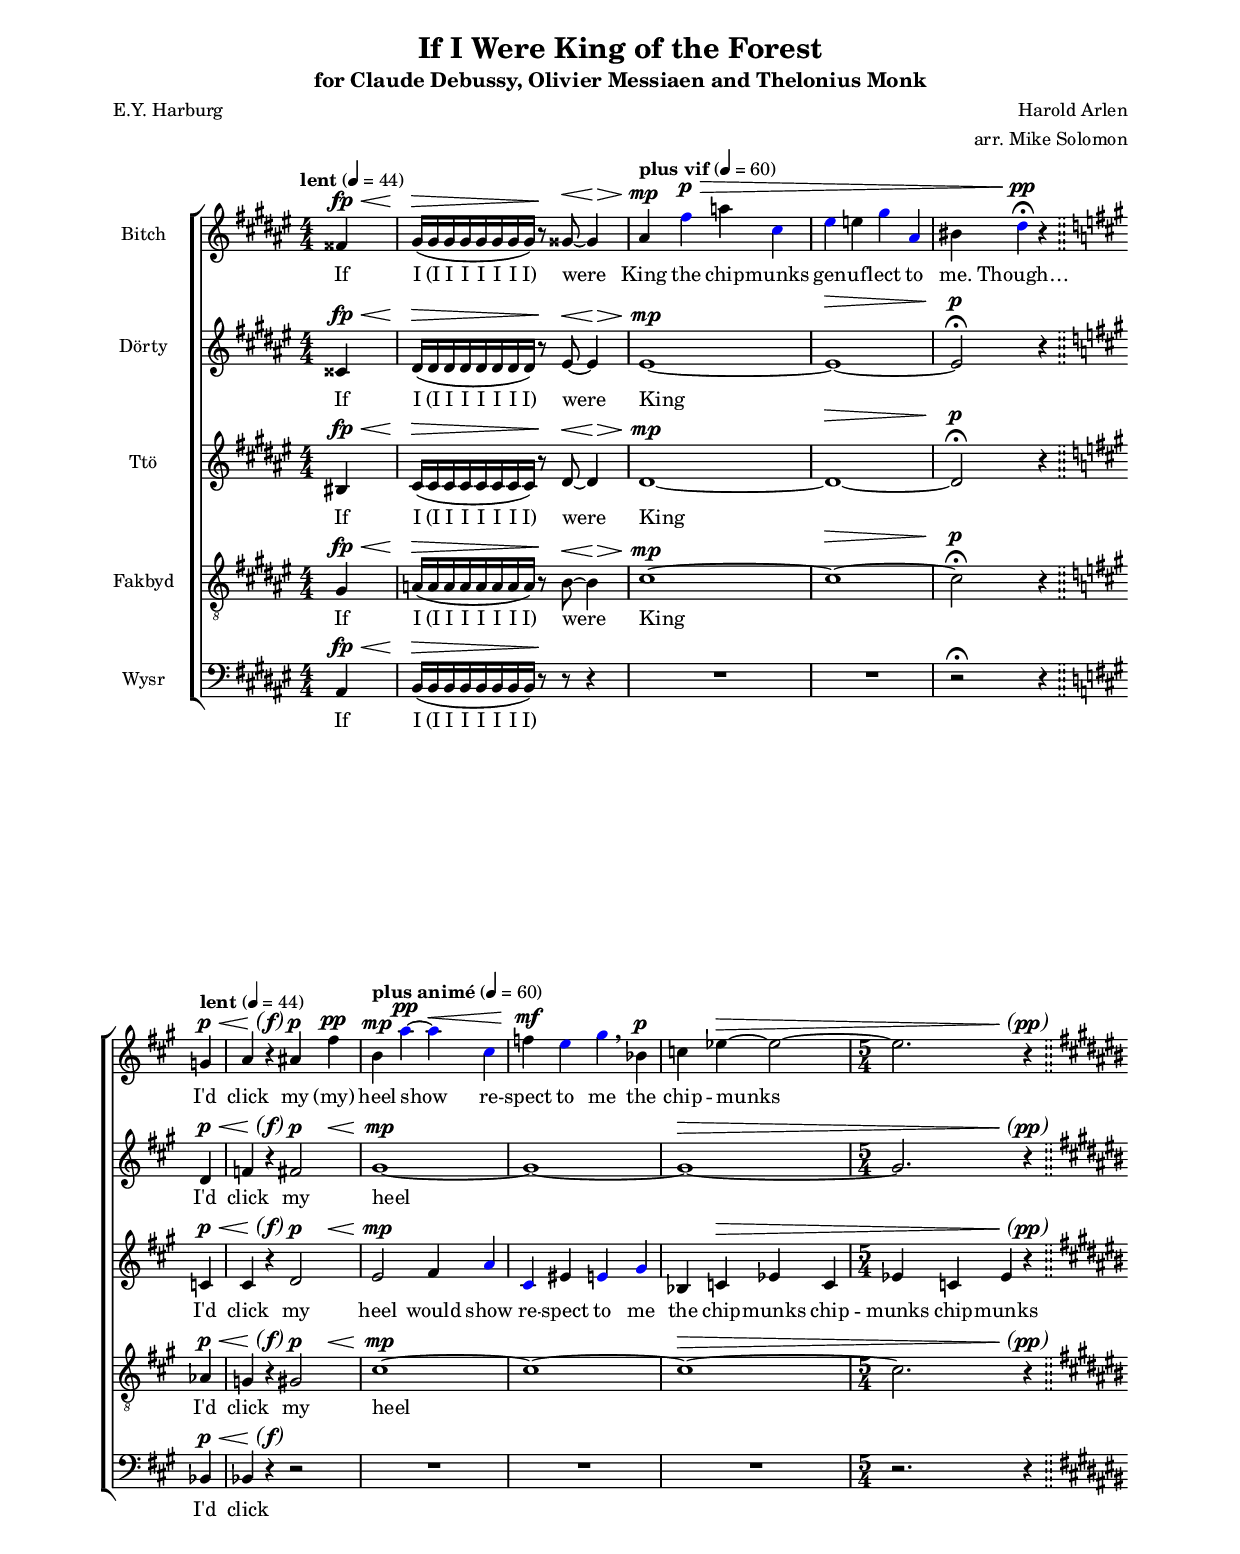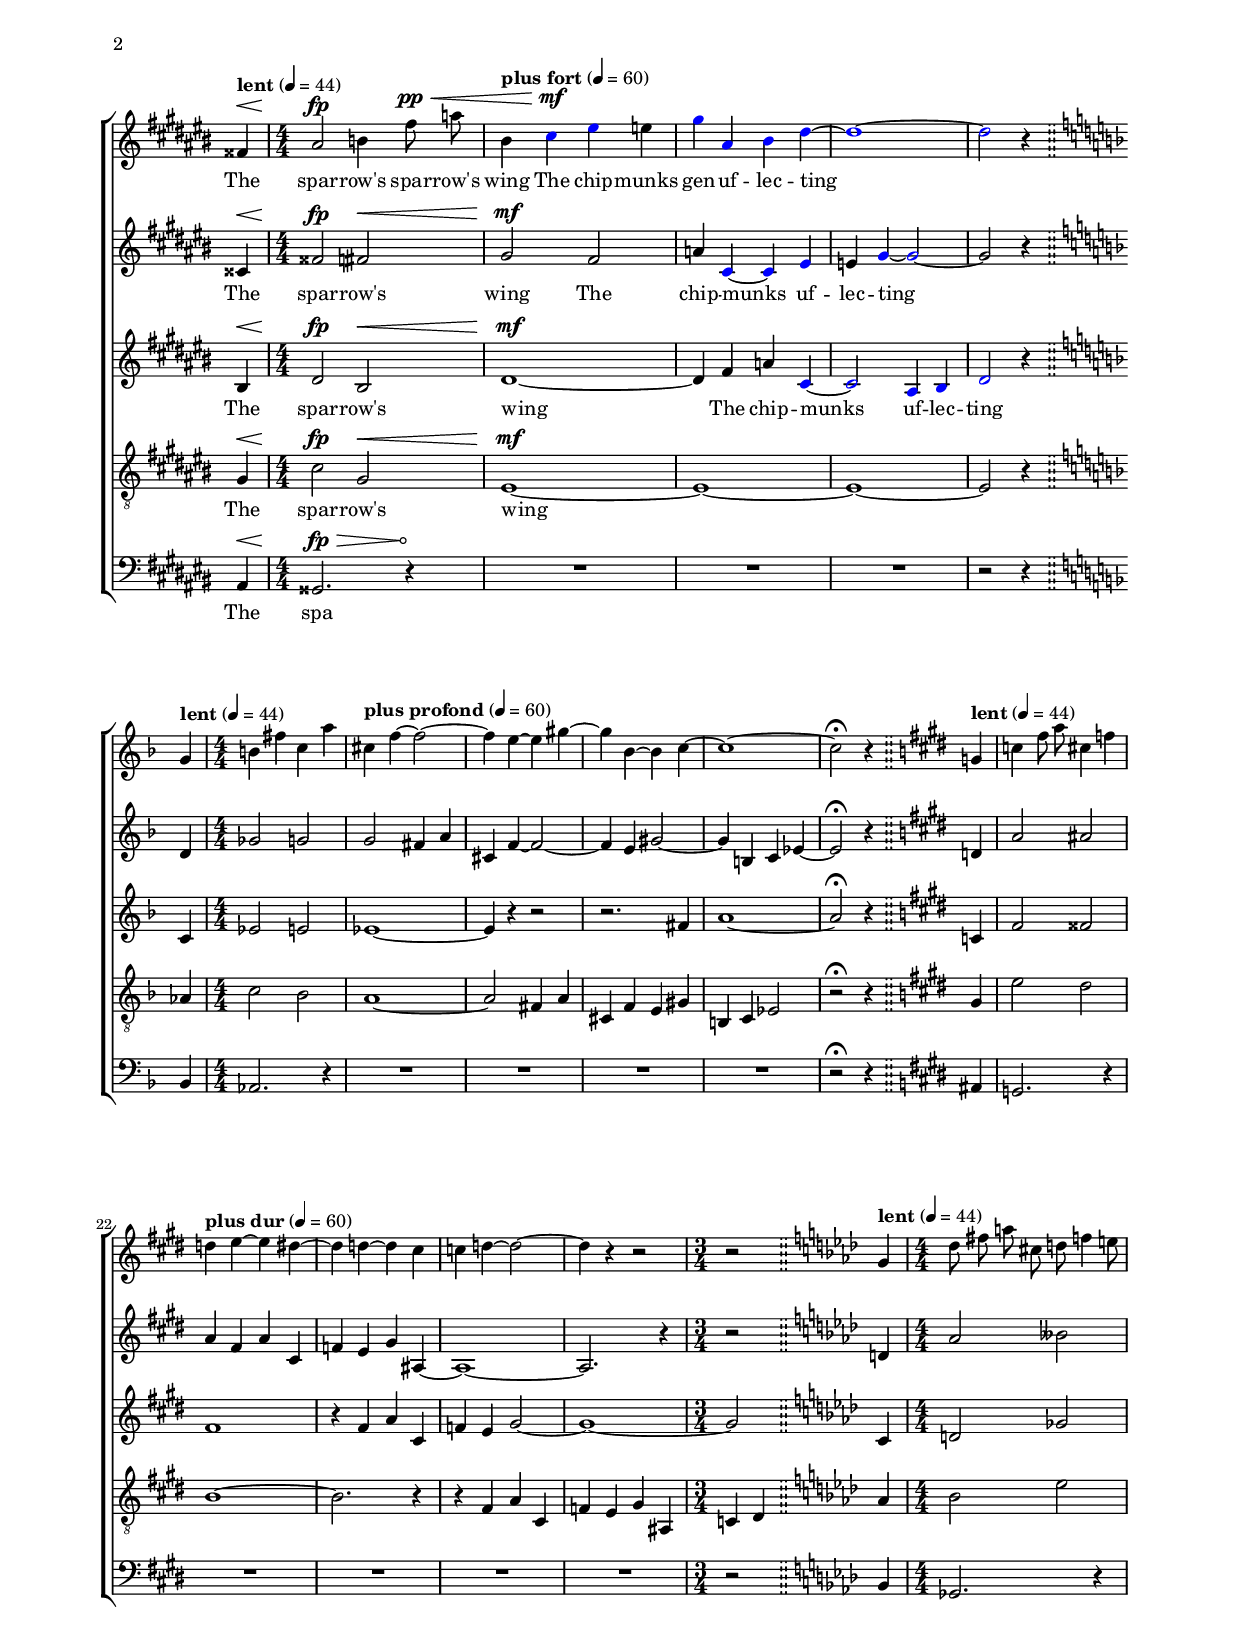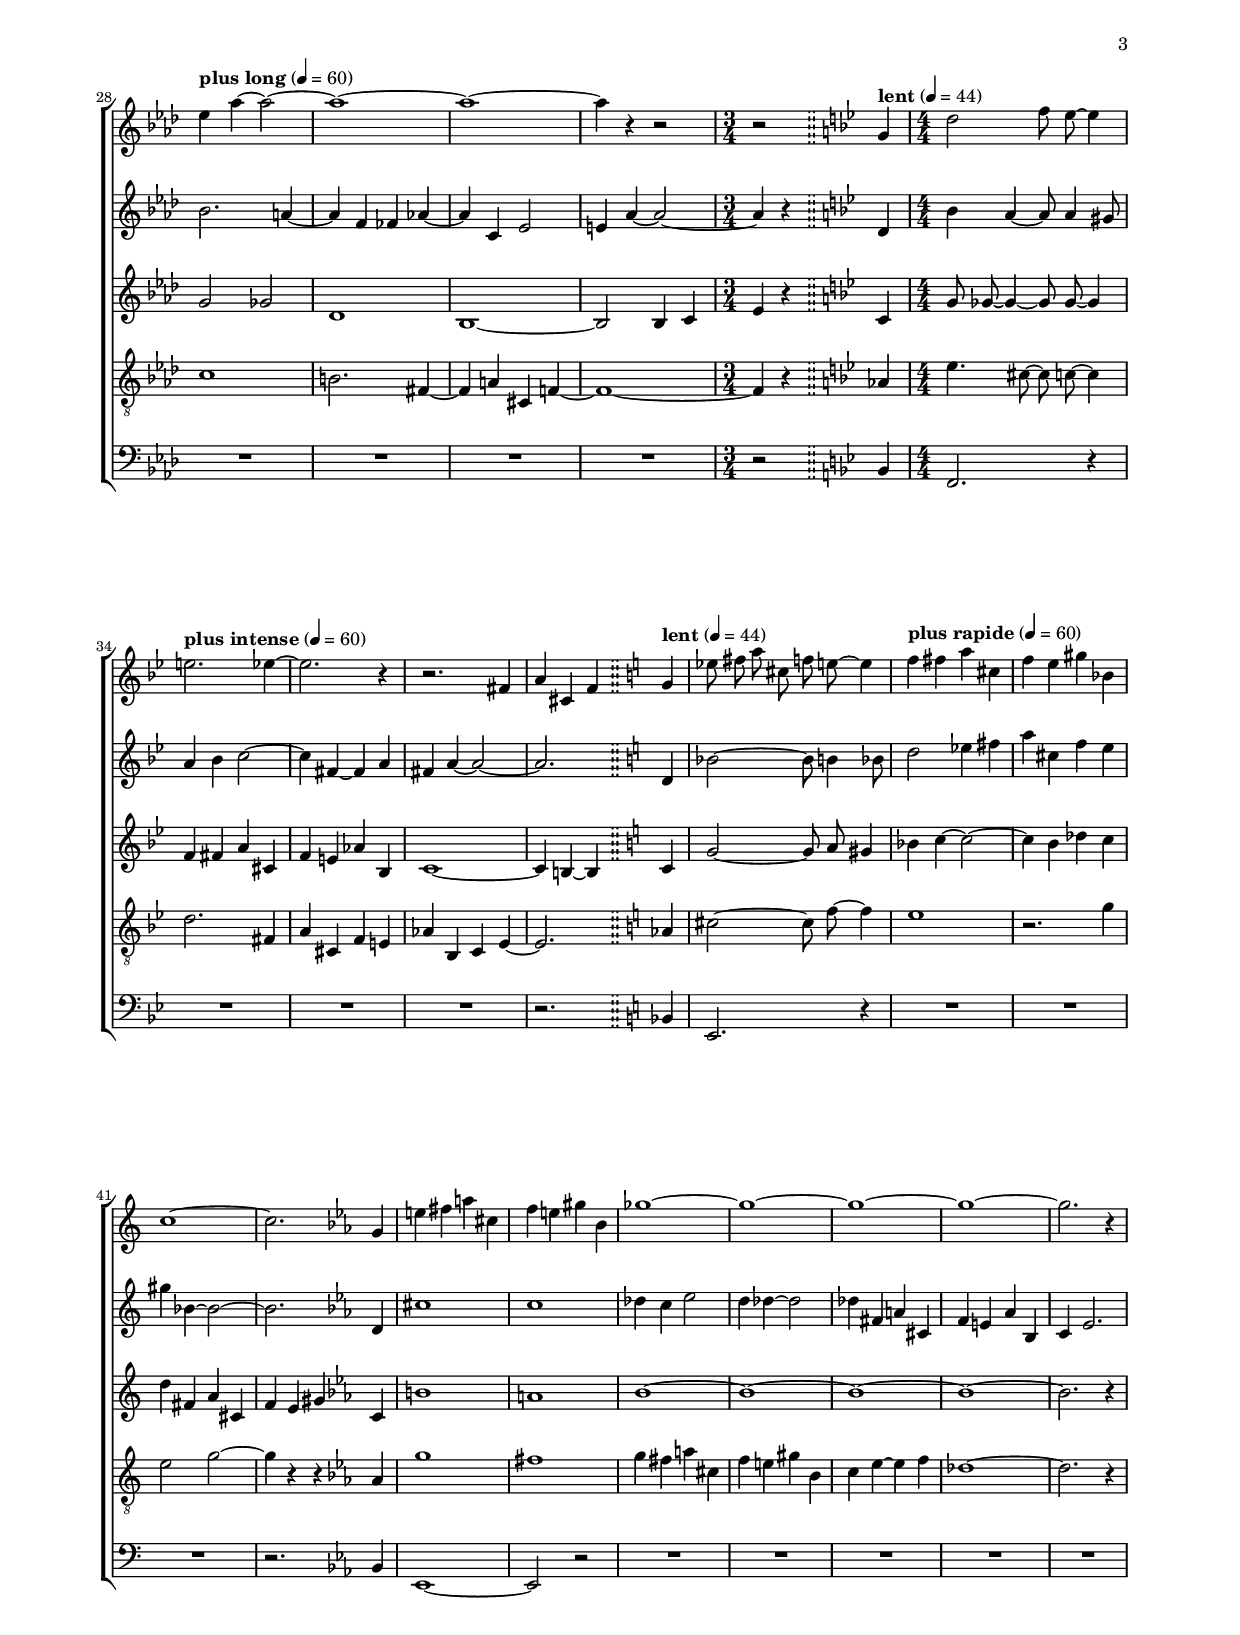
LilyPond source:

#(set-global-staff-size 15.87)

\version "2.17.0"
\include "defs-devel.ly"

#(ly:set-option 'point-and-click #f)

#(set-global-staff-size 15.87)
#(set-accidental-style 'modern-cautionary)

rall = \mark \markup \italic "rall."
moltorall = \mark \markup \italic "molto rall."

\paper {
  footnote-separator-markup = \markup { \column { " "\override #`(span-factor . 1/5) { \draw-hline } }}
  footnote-padding = 5\mm
  top-system-spacing = #'((basic-distance . 1) (minimum-distance . 0) (padding . 1) (stretchability . 40))
  bottom-system-spacing = #'((basic-distance . 1) (minimum-distance . 0) (padding . 1) (stretchability . 50))
  ragged-right = ##f
  left-margin = 0.75\in
  right-margin = 0.75\in
  top-margin = 0.5\in
  bottom-margin = 0.6\in
  ragged-last-bottom = ##f
  %max-systems-per-page = #2
}

%indy = #(make-music 'LaissezVibrerEvent)
indy = #(make-articulation "downbow")

\header {
  title = "If I Were King of the Forest"
  subtitle = "for Claude Debussy, Olivier Messiaen and Thelonius Monk"
  composer = "Harold Arlen"
  poet = "E.Y. Harburg"
  arranger = "arr. Mike Solomon"
}

hairlenSmall = {
  \hairlen #4
}

hairlenMed = {
  \hairlen #8
}

prefatoryMatter = {
  \autoBeamOff
}

\defineBarLine "!!" #'("!!" "" "")

marksKOTF = {
  \partial 4
  \tempo "lent" 4=44
  s4 |
  s1 |
  \tempo "plus vif" 4=60
  s1*2 |
  s2. \bar "!!"
    \tempo "lent" 4=44
    s4 |
  s1 |
  \tempo "plus animé" 4=60
  s1*3 |
  \time 5/4
  s1  \bar "!!" \tempo "lent" 4=44 s4
  \time 4/4
  s1 |
  %  no 5/4 here, need to cut double wait
  \tempo "plus fort" 4=60
  s1*3 |
  %\time 5/4
  s2. \bar "!!" \tempo "lent" 4=44 s4 |
  \time 4/4
  s1 |
  \tempo "plus profond" 4=60
  s1*4 |
  s2. \bar "!!" \tempo "lent" 4=44 s4 |
  s1 |
  \tempo "plus dur" 4=60
  s1*4 |
  \time 3/4
  s2 \bar "!!" \tempo "lent" 4=44 s4 |
  \time 4/4
  s1 |
  \tempo "plus long" 4=60
  s1*4 |
  \time 3/4
  s2 \bar "!!" \tempo "lent" 4=44 s4 |
  \time 4/4
  s1 |
  \tempo "plus intense" 4=60
  s1*3 |
  s2. \bar "!!" \tempo "lent" 4=44 s4 |
  s1 |
  \tempo "plus rapide" 4=60
  s1*3 |
}

% not cot -- ton not chinz I'd com -- mand each
% the chip -- munks gen -- u -- flect to me. Though...

sopranoKOTF = \relative c' {
  \key fis \major
  \hairlenMed fisis4^\fp^\< |
  \set melismaBusyProperties = #'()
  gis16^\> [ ( gis gis gis gis gis gis gis ) ] r8\! << { \unset melismaBusyProperties gisis8 ~ gisis4 |
  ais4 \bblue fis' a \bblue cis, |
  \bblue eis e \bblue gis \bblue ais, |
  bis \bblue dis\fermata } { \hairlenSmall s8.^\< \hairlenSmall s8.^\> s4^\mp s2.^\p^\> s1 s4 s4^\pp } >>  r
  \key a \major
  g,4^\p^\< |
  a4 r\parend^\f ais4^\p fis'^\pp |
  b,4^\mp \bblue a'^\pp^ ~ \bblue a^\< \bblue cis, |
  f^\mf \bblue e \bblue gis \breathe bes,^\p |
  c ees4^\> ~ ees2 ~ |
  ees2. r4\parend^\pp \key cis \major fisis,4^\< |
  ais2^\fp b4 fis'8^\pp^\< a |
  bis,4 \bblue cis^\mf \bblue eis e |
  \bblue gis \bblue ais, \bblue bis \bblue dis ~ |
  \bblue dis1 ~ |
  \bblue dis2 r4 \key f \major g, |
  b4 fis' c a' |
  cis,4 f ~ f2 ~ |
  f4 e4 ~ e gis ~ |
  gis bes, ~ bes c ~ |
  c1 ~ |
  c2\fermata r4 \key e \major g4 |
  c4 fis8 a cis,4 f |
  d4 e ~ e dis ~ |
  dis d ~ d cis |
  c d ~ d2 ~ |
  d4 r r2 |
  r2 \key aes \major g,4 |
  des'8 fis8 a cis,8 d f4 e8 |
  ees4 aes ~ aes2 ~ |
  aes1 ~ |
  aes1 ~ |
  aes4 r r2 |
  r2 \key bes \major g,4 |
  d'2 f8 ees ~ ees4 |
  e2. ees4 ~ |
  ees2. r4 |
  r2. fis,4 |
  a cis, f \key c \major g |
  ees'8 fis a cis, f e ~ e4 |
  f4 fis a cis, |
  f e gis bes, |
  c1 ~ |
  c2. \key ees \major g4 |
  e' fis a cis, |
  f e gis bes, |
  ges'1 ~ |
  ges ~ |
  ges ~ |
  ges ~ |
  ges2. r4 |
}

sopranoKOTFWords = \lyricmode {
  If I (I I I I I I I) were King
  the chip -- munks gen -- uf -- lect to me. Though…
  I'd click my (my) heel
  show re -- spect to me the chip -- munks
  The spar -- row's
  spar -- row's wing
  The chip -- munks gen -- uf -- lec -- ting
}

mezzoKOTF = \relative c' {
  \key fis \major
  \hairlenMed cisis4^\fp^\< |
  \set melismaBusyProperties = #'()
  dis16^\> [ ( dis dis dis dis dis dis dis ) ] r8\! \unset melismaBusyProperties << { eis8 ~ eis4 |
  eis1 ~ |
  eis ~ |
  eis2\fermata } { \hairlenSmall s8.^\< \hairlenSmall s8.^\> s1^\mp s1^\> s4^\p } >> r4
  \key a \major
  d4^\p^\< |
  f4 r\parend^\f << { fis2 } { s4^\p s^\< } >> |
  gis1^\mp ~ |
  gis ~ |
  gis^\> ~ |
  gis2. r4\parend^\pp \key cis \major cisis,4^\< |
  fisis2^\fp fis^\< |
  gis2^\mf fis |
  a4 \bblue cis, ~ \bblue cis \bblue eis |
  e4 \bblue gis ~ \bblue gis2 ~ |
  gis2 r4 \key f \major d |
  ges2 g |
  g2 fis4 a |
  cis, f ~ f2 ~ |
  f4 e gis2 ~ |
  gis4 b, c ees ~ |
  ees2\fermata r4 \key e \major d4 |
  a'2 ais |
  a4 fis a cis, |
  f e gis ais, ~ |
  ais1 ~ |
  ais2. r4 |
  r2 \key aes \major d4 |
  aes'2 beses |
  bes2. a4 ~ |
  a f fes aes4 ~ |
  aes c, ees2 |
  e4 aes ~ aes2 ~ |
  aes4 r \key bes \major d, |
  bes'4 a4 ~ a8 a4 gis8 |
  a4 bes c2 ~ |
  c4 fis,4 ~ fis a |
  fis a ~ a2 ~ |
  a2. \key c \major d,4 |
  bes'2 ~ bes8 b4 bes8 |
  d2 ees4 fis |
  a cis, f e |
  gis4 bes, ~ bes2 ~ |
  bes2. \key ees \major d,4 |
  cis'1 |
  c |
  des4 c ees2 |
  d4 des ~ des2 |
  des4 fis, a cis, |
  f e aes bes, |
  c ees2. |
}

mezzoKOTFWords = \lyricmode {
  If I (I I I I I I I) were King
  I'd click my heel
  The spar -- row's wing
  The chip -- munks uf -- lec -- ting
}

altoKOTF = \relative c' {
  \key fis \major
  \hairlenMed bis4^\fp^\< |
  \set melismaBusyProperties = #'()
  cis16^\> [ ( cis cis cis cis cis cis cis ) ] r8\! << { \unset melismaBusyProperties dis8 ~ dis4 |
  dis1 ~ |
  dis ~ |
  dis2\fermata } { \hairlenSmall s8.^\< \hairlenSmall s8.^\> s1^\mp s1^\> s4^\p } >> r4 \key a \major
  c4^\p^\< |
  cis4 r\parend^\f << { d2 } { s4^\p s4^\< } >> |
  e2^\mp fis4 \bblue a |
  \bblue cis, eis \bblue e \bblue gis |
  bes, c^\> ees c |
  ees c ees r4\parend^\pp \key cis \major
  bis4^\< |
  dis2^\fp bis^\<
  dis1^\mf ~ |
  dis4 fis a \bblue cis, ~  |
  \bblue cis2 \bblue ais4 \bblue bis | 
  \bblue dis2 r4 \key f \major c4 |
  ees2 e |
  ees1 ~ |
  ees4 r r2 |
  r2. fis4 |
  a1 ~ |
  a2\fermata r4 \key e \major c,4 |
  fis2 fisis |
  fis1 |
  r4 fis4 a cis, |
  f e gis2 ~ |
  gis1 ~ |
  gis2 \key aes \major c,4 |
  d2 ges |
  g2 ges |
  des1 |
  bes ~ |
  bes2 bes4 c |
  ees r \key bes \major c |
  g'8 ges ~ ges4 ~ ges8 ges ~ ges4 |
  f4 fis a cis, |
  f e aes bes, |
  c1 ~ |
  c4 b ~ b \key c \major c4 |
  g'2 ~ g8 a gis4 |
  bes4 c ~ c2 ~ |
  c4 b des c |
  d4 fis, a cis, |
  f e gis \key ees \major c, |
  b'1 |
  a |
  bes ~ |
  bes ~ |
  bes ~ |
  bes ~ |
  bes2. r4 |
}

altoKOTFWords = \lyricmode {
  If I (I I I I I I I) were King
  I'd click my heel
  would show re -- spect to me the \repeat unfold 3 { chip -- munks }
  The spar -- row's wing
  The chip -- munks uf -- lec -- ting
}

tenorKOTF = \relative c' {
  \clef "treble_8"
  \key fis \major
  \hairlenMed gis4^\fp^\< |
  \set melismaBusyProperties = #'()
  a16^\> [ ( a a a a a a a ) ] r8\! << { \unset melismaBusyProperties b8 ~ b4 |
  cis1 ~ |
  cis ~ |
  cis2\fermata } { \hairlenSmall s8.^\< \hairlenSmall s8.^\> s1^\mp s1^\> s4^\p } >>  r4
  \key a \major
  aes4^\p^\< |
  g4 r\parend^\f << { gis2  } { s4^\p s4^\< } >> |
  cis1^\mp ~ |
  cis ~ |
  cis^\> ~ |
  cis2. r4\parend^\pp \key cis \major gis4^\< |
  cis2^\fp gis^\< |
  eis1^\mf ~ |
  eis ~ |
  eis ~ |
  eis2 r4 \key f \major aes |
  c2 bes |
  a1 ~ |
  a2 fis4 a |
  cis, f e gis |
  b, c ees2 |
  r2\fermata r4 \key e \major gis |
  e'2 dis |
  b1 ~ |
  b2. r4 | 
  r fis a cis, |
  f e gis ais, |
  c dis \key aes \major aes' |
  bes2 ees |
  c1 |
  b2. fis4 ~ |
  fis a cis, f ~ |
  f1 ~ |
  f4 r \key bes \major aes |
  ees'4. cis8 ~ cis c ~ c4 |
  d2. fis,4 |
  a cis, f e |
  aes bes, c ees ~ |
  ees2. \key c \major aes4 |
  cis2 ~ cis8 f ~ f4 |
  e1 |
  r2. g4 |
  e2 g ~ |
  g4 r r \key ees \major aes, |
  g'1 |
  fis |
  g4 fis a cis, |
  f e gis bes, |
  c ees ~ ees f4 |
  des1 ~ |
  des2. r4 |
}

tenorKOTFWords = \lyricmode {
  If I (I I I I I I I) were King
  I'd click my heel
  The spar -- row's wing
}

bassKOTF = \relative c {
  \clef "bass"
  \key fis \major
  \hairlenMed ais4^\fp^\< |
  \set melismaBusyProperties = #'()
  b16^\> [ ( b b b b b b b ) ] r8\! \unset melismaBusyProperties r8 r4 |
  R1 |
  R1 |
  r2\fermata r4
  \key a \major
  bes4^\p^\< |
  bes4 r\parend^\f r2 |
  R1 |
  R1 |
  R1 |
  r2. r4 \key cis \major ais^\< |
  \hairtip gisis2.^\fp^\> r4\! |
  R1 |
  R1 |
  R1 |
  r2 r4 \key f \major bes4 |
  aes2. r4 |
  R1 |
  R1 |
  R1 |
  R1 |
  r2\fermata r4 \key e \major ais4 |
  g2. r4 |
  R1 |
  R1 |
  R1 |
  R1 |
  r2 \key aes \major bes4 |
  ges2. r4 |
  R1 |
  R1 |
  R1 |
  R1 |
  r2 \key bes \major bes4 |
  f2. r4 |
  R1 |
  R1 |
  R1 |
  r2. \key c \major bes4 |
  e,2. r4 |
  R1 |
  R1 |
  R1 |
  r2. \key ees \major bes'4 |
  ees,1 ~ |
  ees2 r |
  R1 |
  R1 |
  R1 |
  R1 |
  R1 |
}

bassKOTFWords = \lyricmode {
  If I (I I I I I I I)
  I'd click
  The spa
}


\score {
  \new ChoirStaff <<
    \new Staff \with { midiInstrument = #"vibraphone" instrumentName = \bitchName } <<
      \new Voice = "soprano" { << { \numericTimeSignature
	\prefatoryMatter
        \sopranoKOTF
      } {
        \marksKOTF
      } >> }
      \new Lyrics \lyricsto "soprano" {
        \sopranoKOTFWords
      }
    >>
    \new Staff \with { midiInstrument = #"vibraphone" instrumentName = \dortyName } <<
      \new Voice = "mezzo" { \numericTimeSignature
	\prefatoryMatter
        \mezzoKOTF
      }
      \new Lyrics \lyricsto "mezzo" {
        \mezzoKOTFWords
      }
    >>
    \new Staff \with { midiInstrument = #"vibraphone" instrumentName = \ttoName } <<
      \new Voice = "alto" { \numericTimeSignature
	\prefatoryMatter
        \altoKOTF
      }
      \new Lyrics \lyricsto "alto" {
        \altoKOTFWords
      }
    >>
    \new Staff \with { midiInstrument = #"vibraphone" instrumentName = \fakbydName } <<
      \new Voice = "tenor" { \numericTimeSignature
	\prefatoryMatter
        \tenorKOTF
      }
      \new Lyrics \lyricsto "tenor" {
        \tenorKOTFWords
      }
    >>
    \new Staff \with { midiInstrument = #"vibraphone" instrumentName = \wysrName } <<
      \new Voice = "bass" { \numericTimeSignature
	\prefatoryMatter
        \bassKOTF
      }
      \new Lyrics \lyricsto "bass" {
        \bassKOTFWords
      }
    >>
  >>
  \layout {
    \context {
      \Voice
      \override HorizontalBracket.direction = #UP
      \consists "Horizontal_bracket_engraver"
      \override TextScript #'layer = #6
      \override NoteHead #'layer = #7
      \override Glissando #'breakable = ##t
      \override TupletNumber #'breakable = ##t
      \override TupletBracket #'breakable = ##t
      \remove "Forbid_line_break_engraver"
    }
    \context {
      \Staff
      %\consists "Metronome_mark_engraver"
      \override TimeSignature #'style = #'numbered
      \override StaffSymbol #'layer = #4
      \override TimeSignature #'layer = #3
      \override TimeSignature #'whiteout = ##t
    }
    \context {
      \Lyrics
      %\override LyricText #'whiteout = ##t
      \override LyricText #'layer = #6
    }
    \context {
      \Score
      %\remove "Metronome_mark_engraver"
      \override NonMusicalPaperColumn #'allow-loose-spacing = ##f
    }
  }
  \midi {}
}
%{
\pageBreak

\score {
  \new PianoStaff <<
    \new Staff  {
      \new Voice = "soprano" { << { \numericTimeSignature
        \prefatoryMatter
        \sopranoKOTF
      } \\ {         \prefatoryMatter
        \mezzoKOTF
         } \\ {         \prefatoryMatter
        \altoKOTF
         } {
        \marksKOTF
      } >> }
    }
    \new Staff  {
      \new Voice = "tenor" { << { \numericTimeSignature
        \prefatoryMatter
        \tenorKOTF
      } \\ \\ {         \prefatoryMatter
        \bassKOTF
         } {
      } >> }
    }
  >>
  \layout {
    \context {
      \Voice
      \override TextScript #'layer = #6
      \override NoteHead #'layer = #7
      \override Glissando #'breakable = ##t
      \override TupletNumber #'breakable = ##t
      \override TupletBracket #'breakable = ##t
      \remove "Forbid_line_break_engraver"
    }
    \context {
      \Staff
      %\consists "Metronome_mark_engraver"
      \override TimeSignature #'style = #'numbered
      \override StaffSymbol #'layer = #4
      \override TimeSignature #'layer = #3
      \override TimeSignature #'whiteout = ##t
    }
    \context {
      \Lyrics
      %\override LyricText #'whiteout = ##t
      \override LyricText #'layer = #6
    }
    \context {
      \Score
      %\remove "Metronome_mark_engraver"
      \override NonMusicalPaperColumn #'allow-loose-spacing = ##f
    }
  }
}
%}